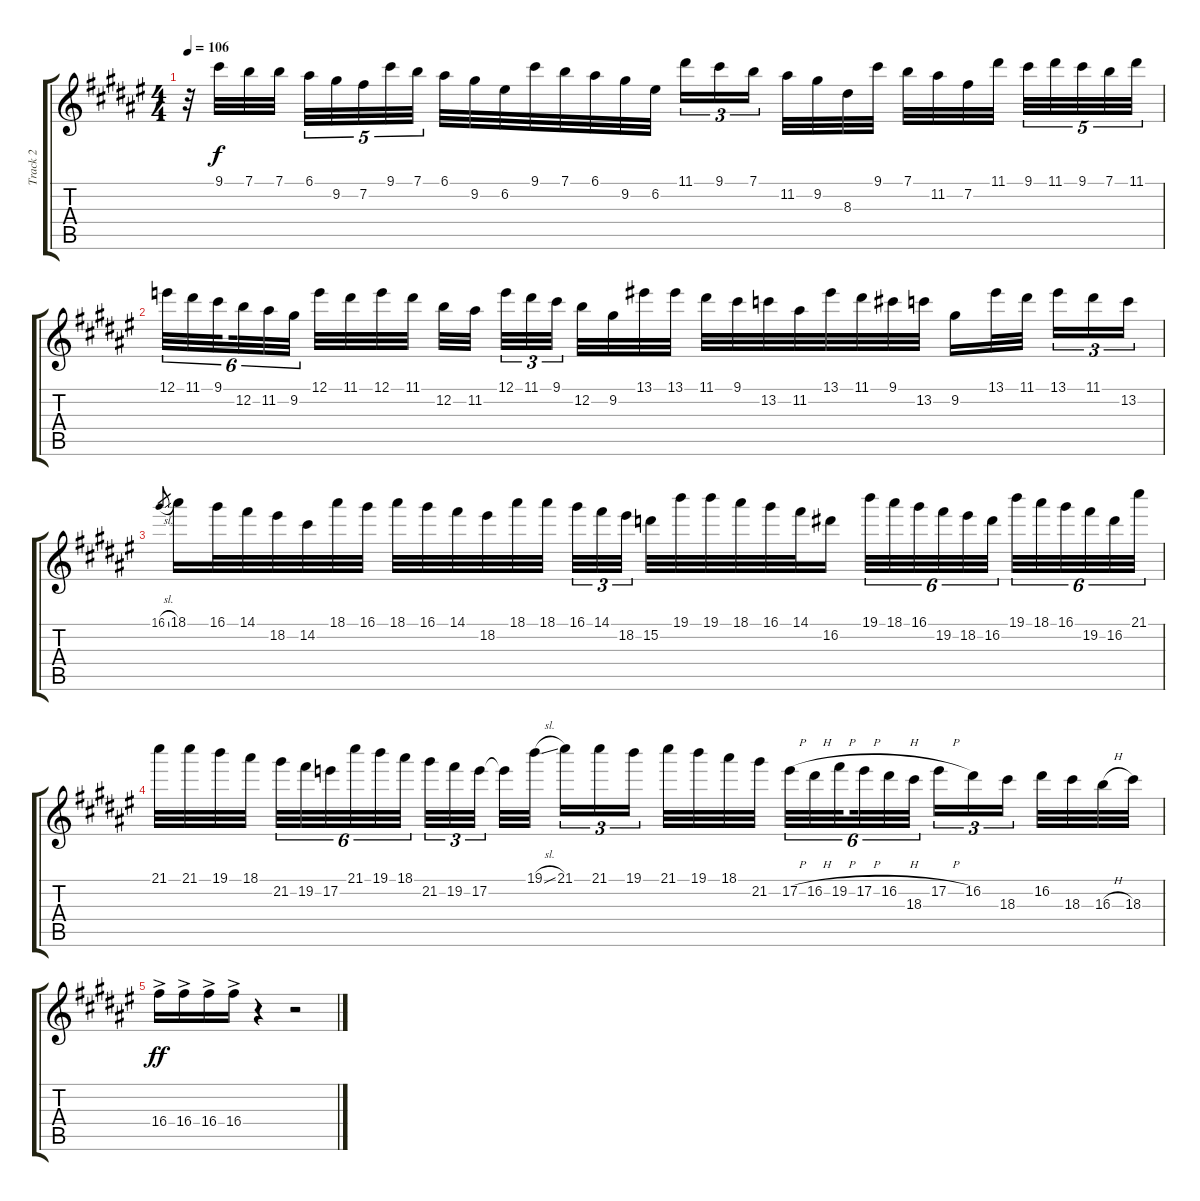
\track ("Track 2" "Track 2") {instrument overdrivenguitar}
\staff {score tabs}
\tuning (E4 B3 G3 D3 A2 E2) {hide}
\ts (4 4)
\tempo 106
\clef g2
\ks f#
r.32{dy f} 9.1.32 7.1.32 7.1.32{beam splitsecondary} 6.1.32{tu (5 4)} 9.2.32{tu (5 4)} 7.2.32{tu (5 4)} 9.1.32{tu (5 4)} 7.1.32{tu (5 4)} 6.1.32 9.2.32 6.2.32 9.1.32 7.1.32 6.1.32 9.2.32 6.2.32 11.1.16{tu (3 2)} 9.1.16{tu (3 2)} 7.1.16{tu (3 2) beam splitsecondary} 11.2.32 9.2.32 8.3.32 9.1.32 7.1.32 11.2.32 7.2.32 11.1.32{beam splitsecondary} 9.1.32{tu (5 4)} 11.1.32{tu (5 4)} 9.1.32{tu (5 4)} 7.1.32{tu (5 4)} 11.1.32{tu (5 4)} |
12.1.32{tu (6 4)} 11.1.32{tu (6 4)} 9.1.32{tu (6 4) beam splitsecondary} 12.2.32{tu (6 4)} 11.2.32{tu (6 4)} 9.2.32{tu (6 4) beam splitsecondary} 12.1.32 11.1.32 12.1.32 11.1.32 12.2.32 11.2.32{beam splitsecondary} 12.1.32{tu (3 2)} 11.1.32{tu (3 2)} 9.1.32{tu (3 2) beam splitsecondary} 12.2.32 9.2.32 13.1.32 13.1.32 11.1.32 9.1.32 13.2.32 11.2.32 13.1.32 11.1.32 9.1.32 13.2.32 9.2.16 13.1.32 11.1.32{beam splitsecondary} 13.1.16{tu (3 2)} 11.1.16{tu (3 2)} 13.2.16{tu (3 2)} |
16.1{sl}.8{gr} 18.1.16 16.1.32 14.1.32 18.2.32 14.2.32 18.1.32 16.1.32 18.1.32 16.1.32 14.1.32 18.2.32 18.1.32 18.1.32{beam splitsecondary} 16.1.32{tu (3 2)} 14.1.32{tu (3 2)} 18.2.32{tu (3 2)} 15.2.32 19.1.32 19.1.32 18.1.32 16.1.32 14.1.32 16.2.16 19.1.32{tu (6 4)} 18.1.32{tu (6 4)} 16.1.32{tu (6 4)} 19.2.32{tu (6 4)} 18.2.32{tu (6 4)} 16.2.32{tu (6 4) beam splitsecondary} 19.1.32{tu (6 4)} 18.1.32{tu (6 4)} 16.1.32{tu (6 4)} 19.2.32{tu (6 4)} 16.2.32{tu (6 4)} 21.1.32{tu (6 4)} |
21.1.32 21.1.32 19.1.32 18.1.32{beam splitsecondary} 21.2.32{tu (6 4)} 19.2.32{tu (6 4)} 17.2.32{tu (6 4)} 21.1.32{tu (6 4)} 19.1.32{tu (6 4)} 18.1.32{tu (6 4)} 21.2.32{tu (3 2)} 19.2.32{tu (3 2)} 17.2.32{tu (3 2) beam splitsecondary} 17.2{t}.32 19.1{sl}.32{beam splitsecondary} 21.1.16{tu (3 2)} 21.1.16{tu (3 2)} 19.1.16{tu (3 2)} 21.1.32 19.1.32 18.1.32 21.2.32{beam splitsecondary} 17.2{h}.32{tu (6 4)} 16.2{h}.32{tu (6 4)} 19.2{h}.32{tu (6 4) beam splitsecondary} 17.2{h}.32{tu (6 4)} 16.2{h}.32{tu (6 4)} 18.3.32{tu (6 4)} 17.2{h}.16{tu (3 2)} 16.2.16{tu (3 2)} 18.3.16{tu (3 2) beam splitsecondary} 16.2.32 18.3.32 16.3{h}.32 18.3.32 |
16.4{ac}.16{dy ff} 16.4{ac}.16 16.4{ac}.16 16.4{ac}.16 r.4 r.2
